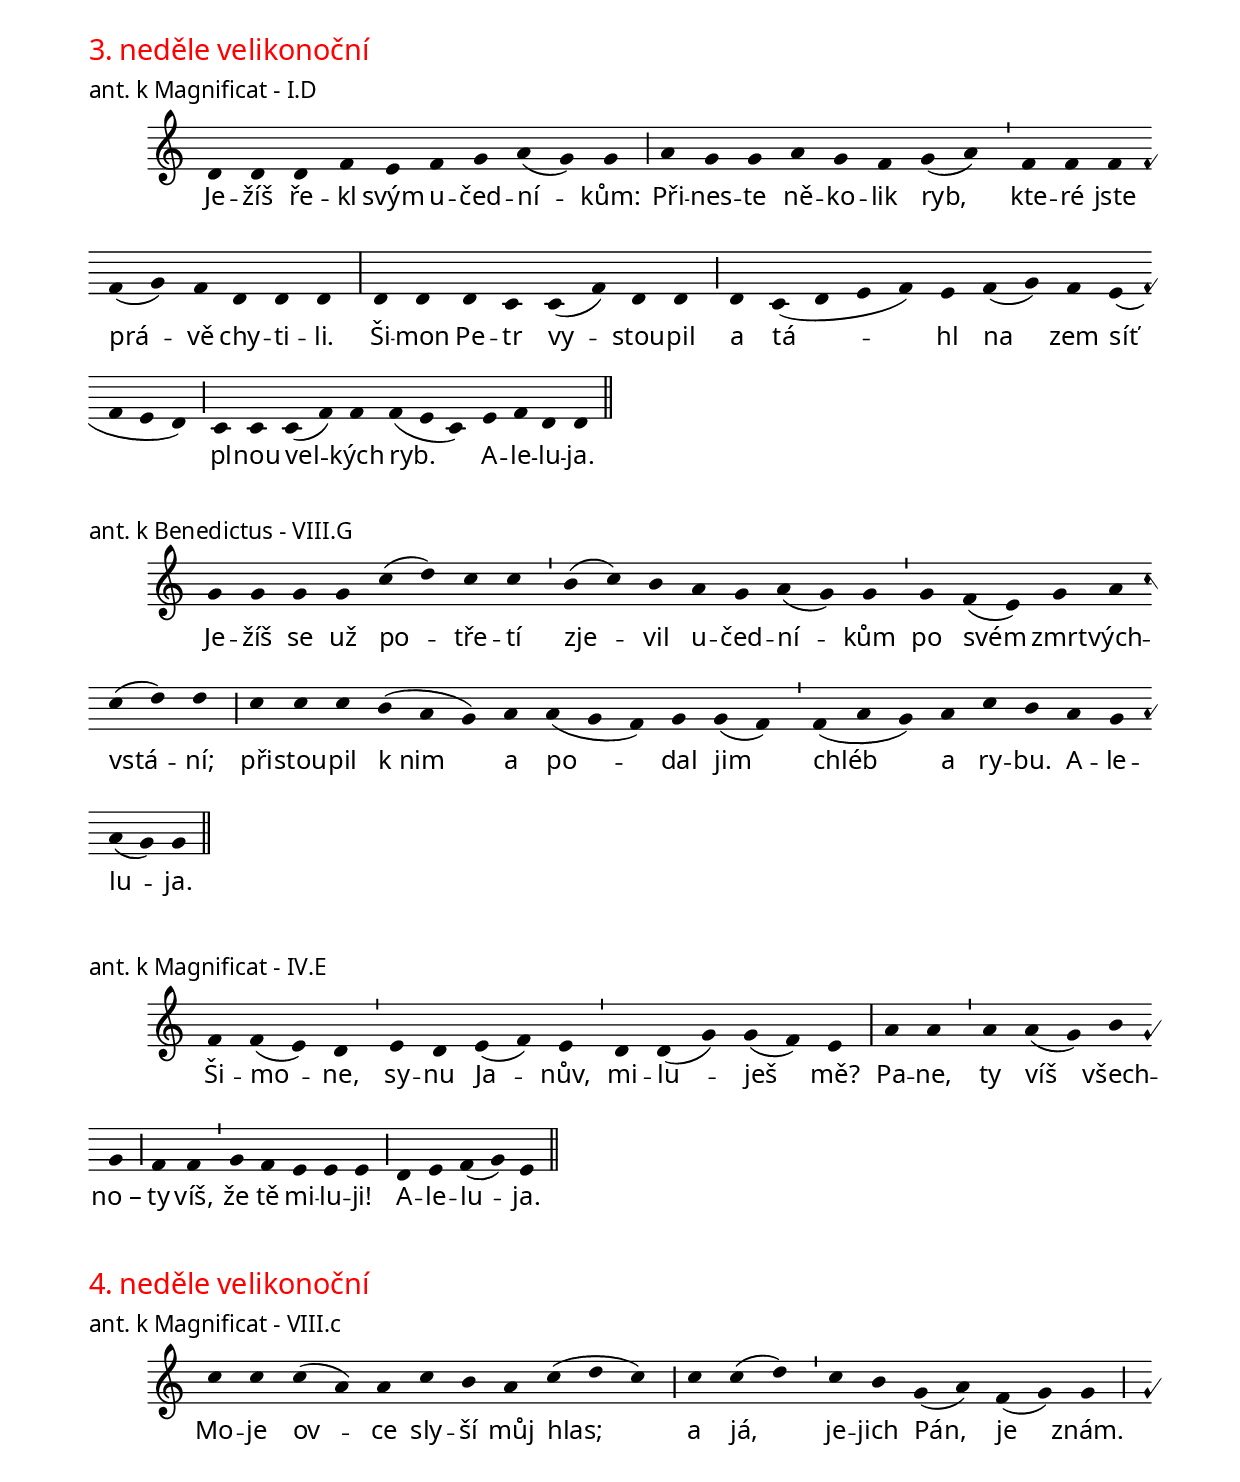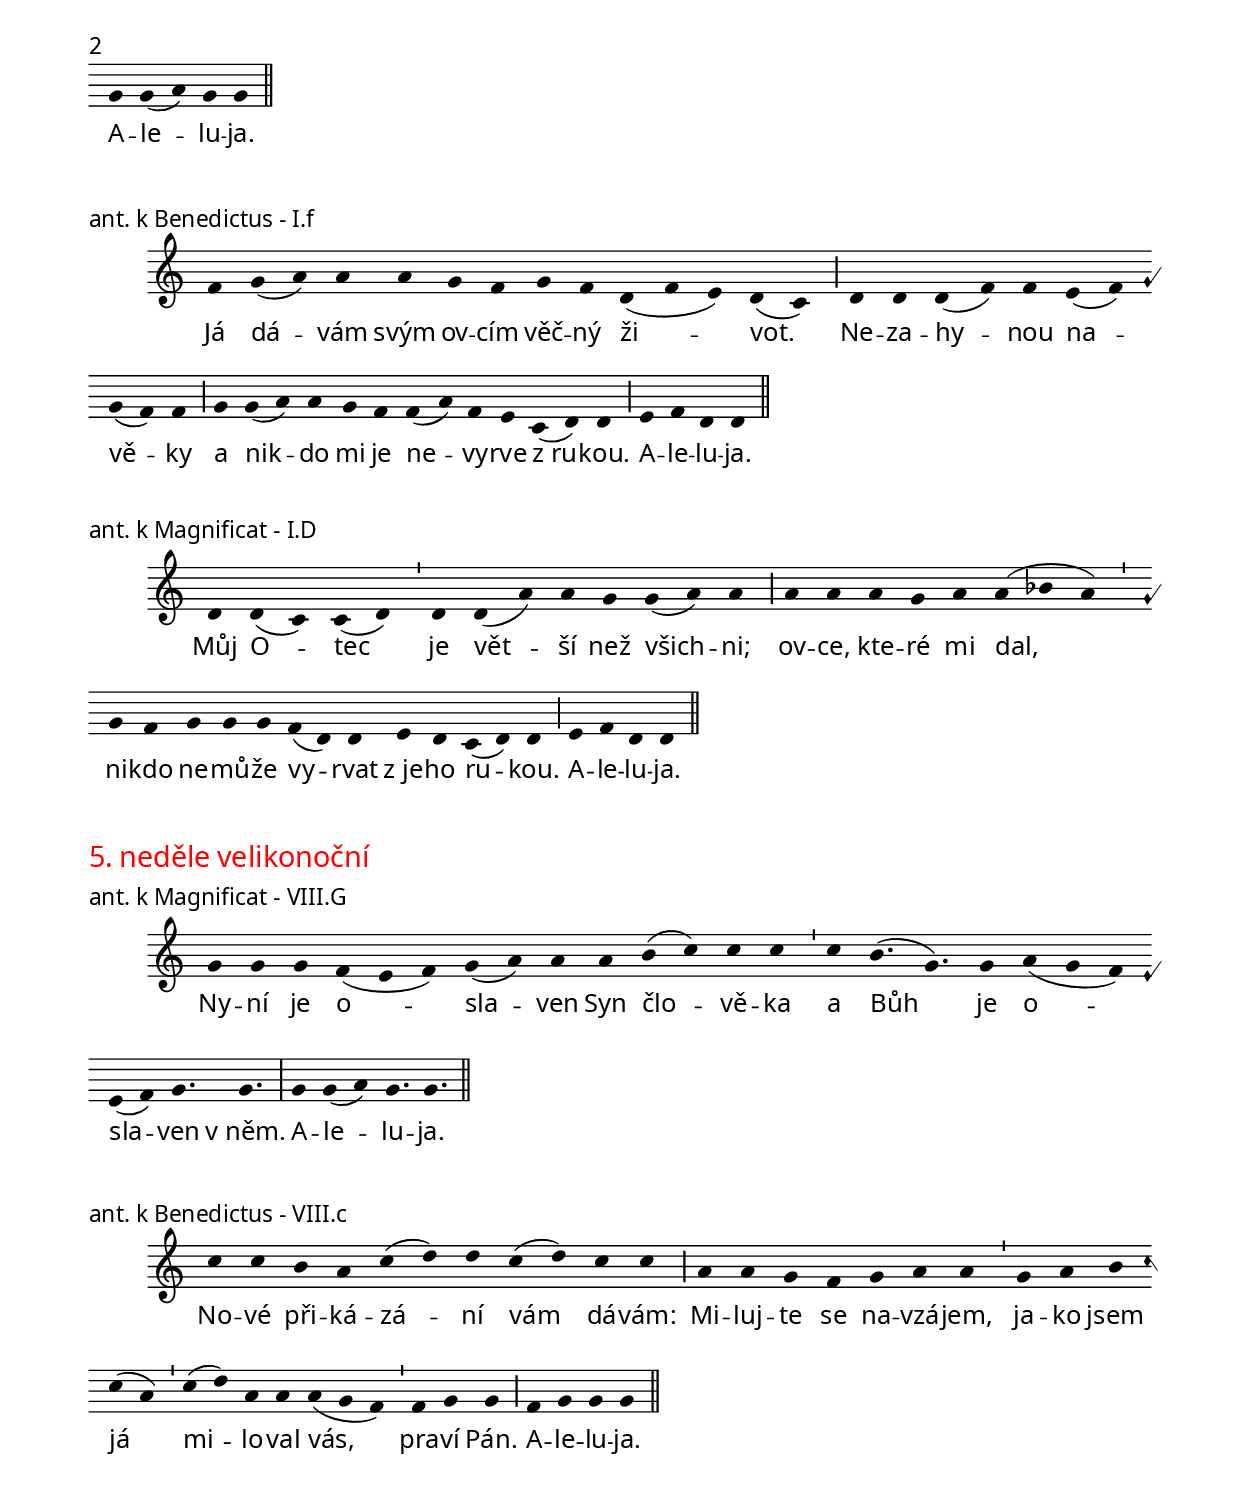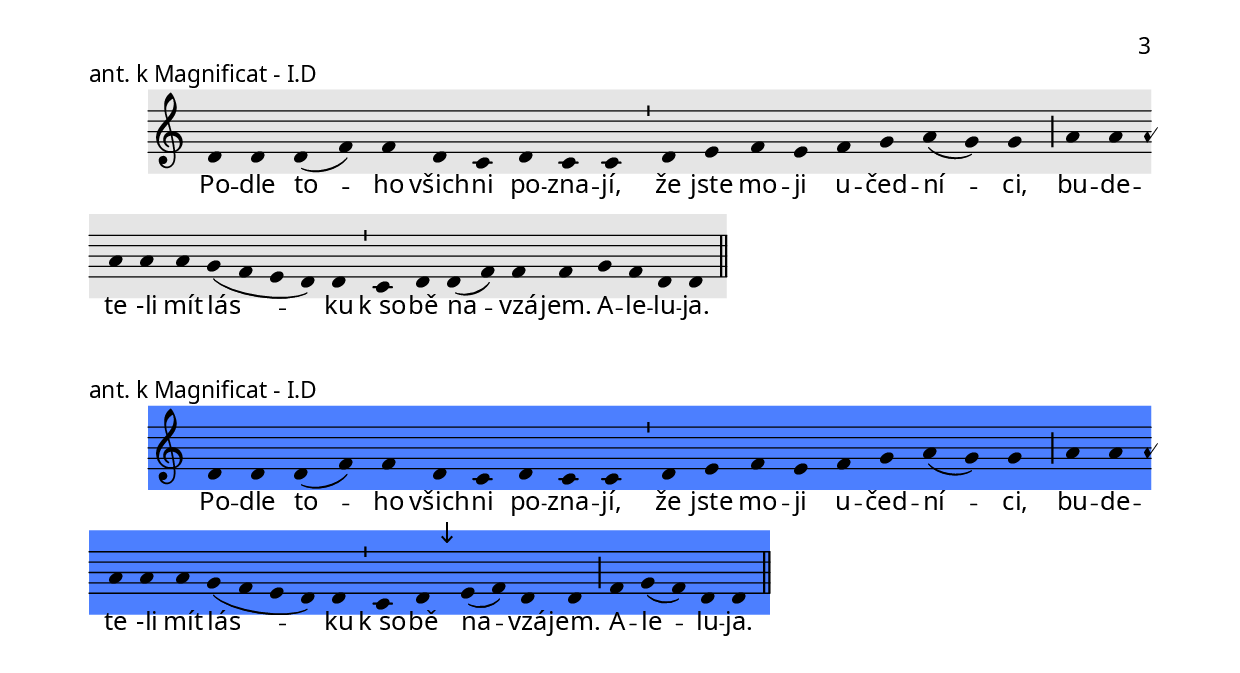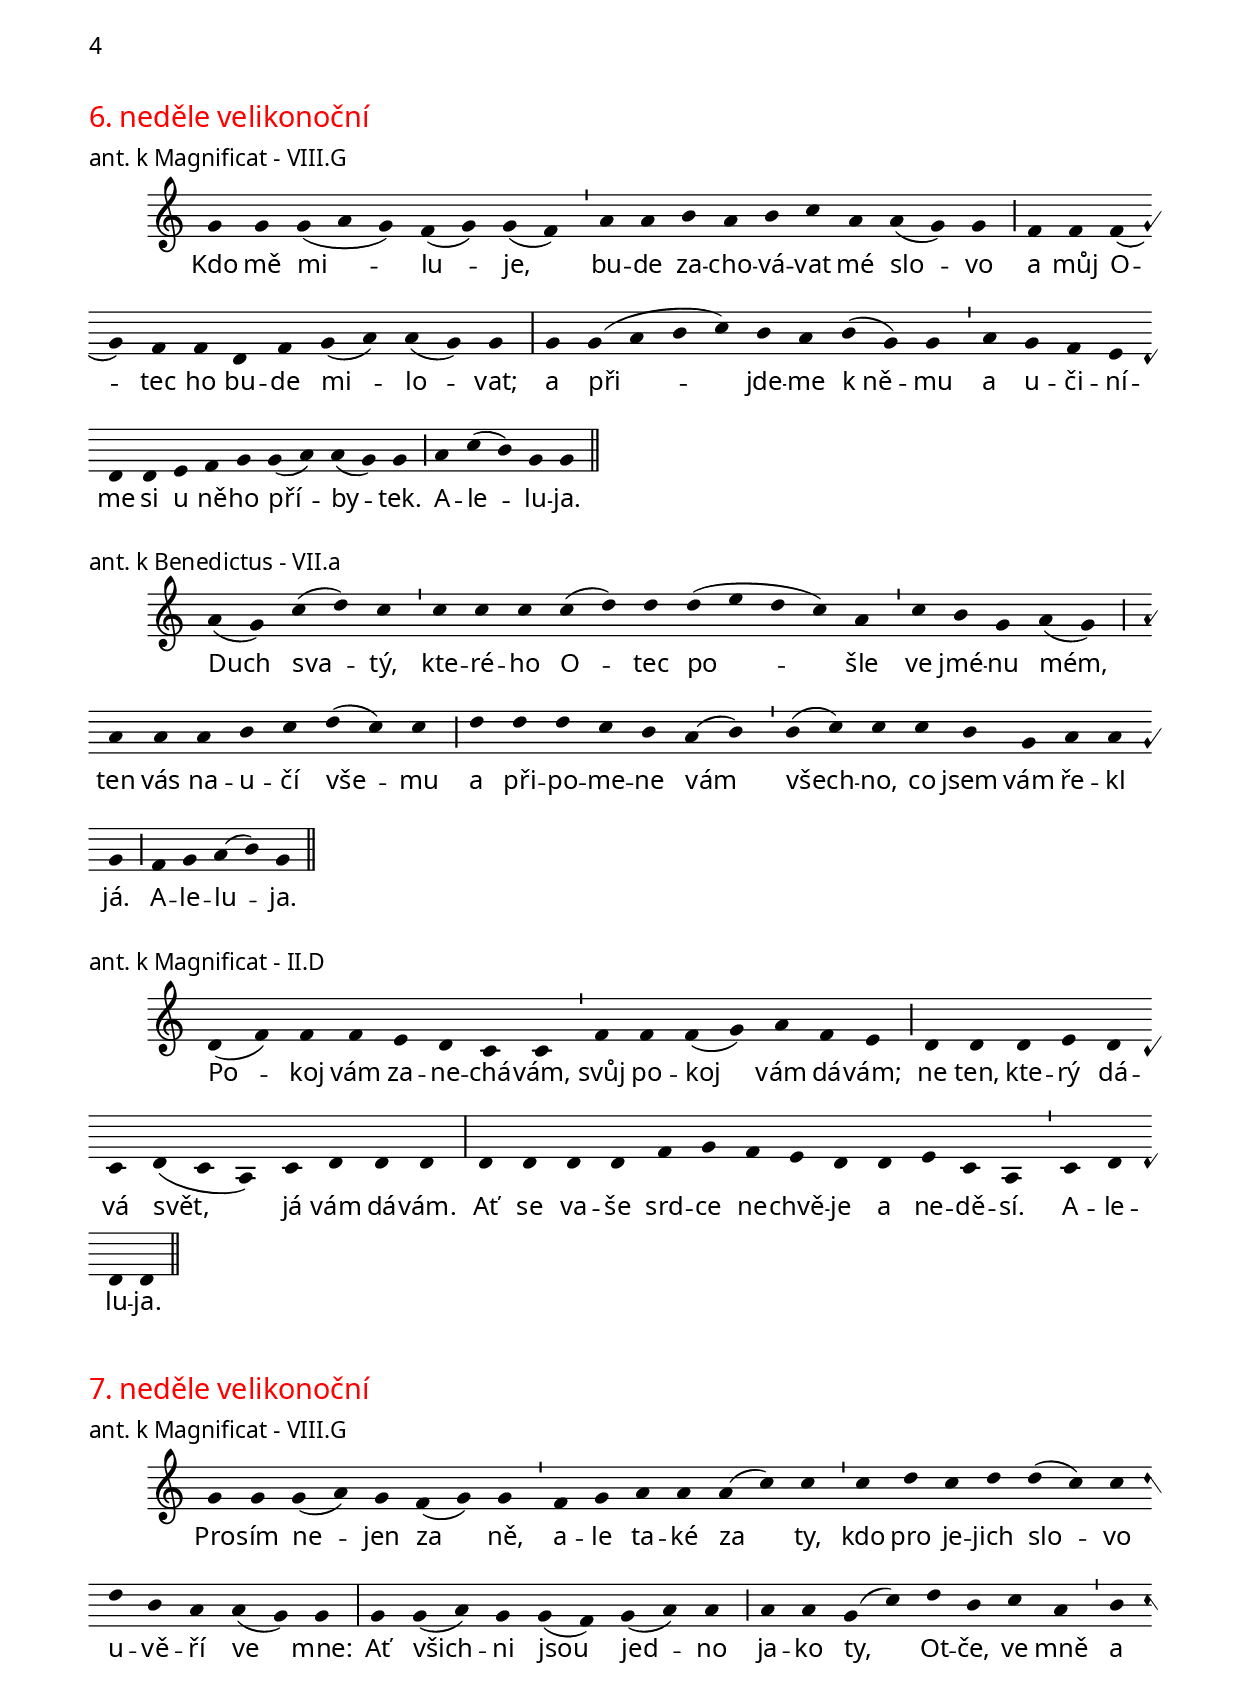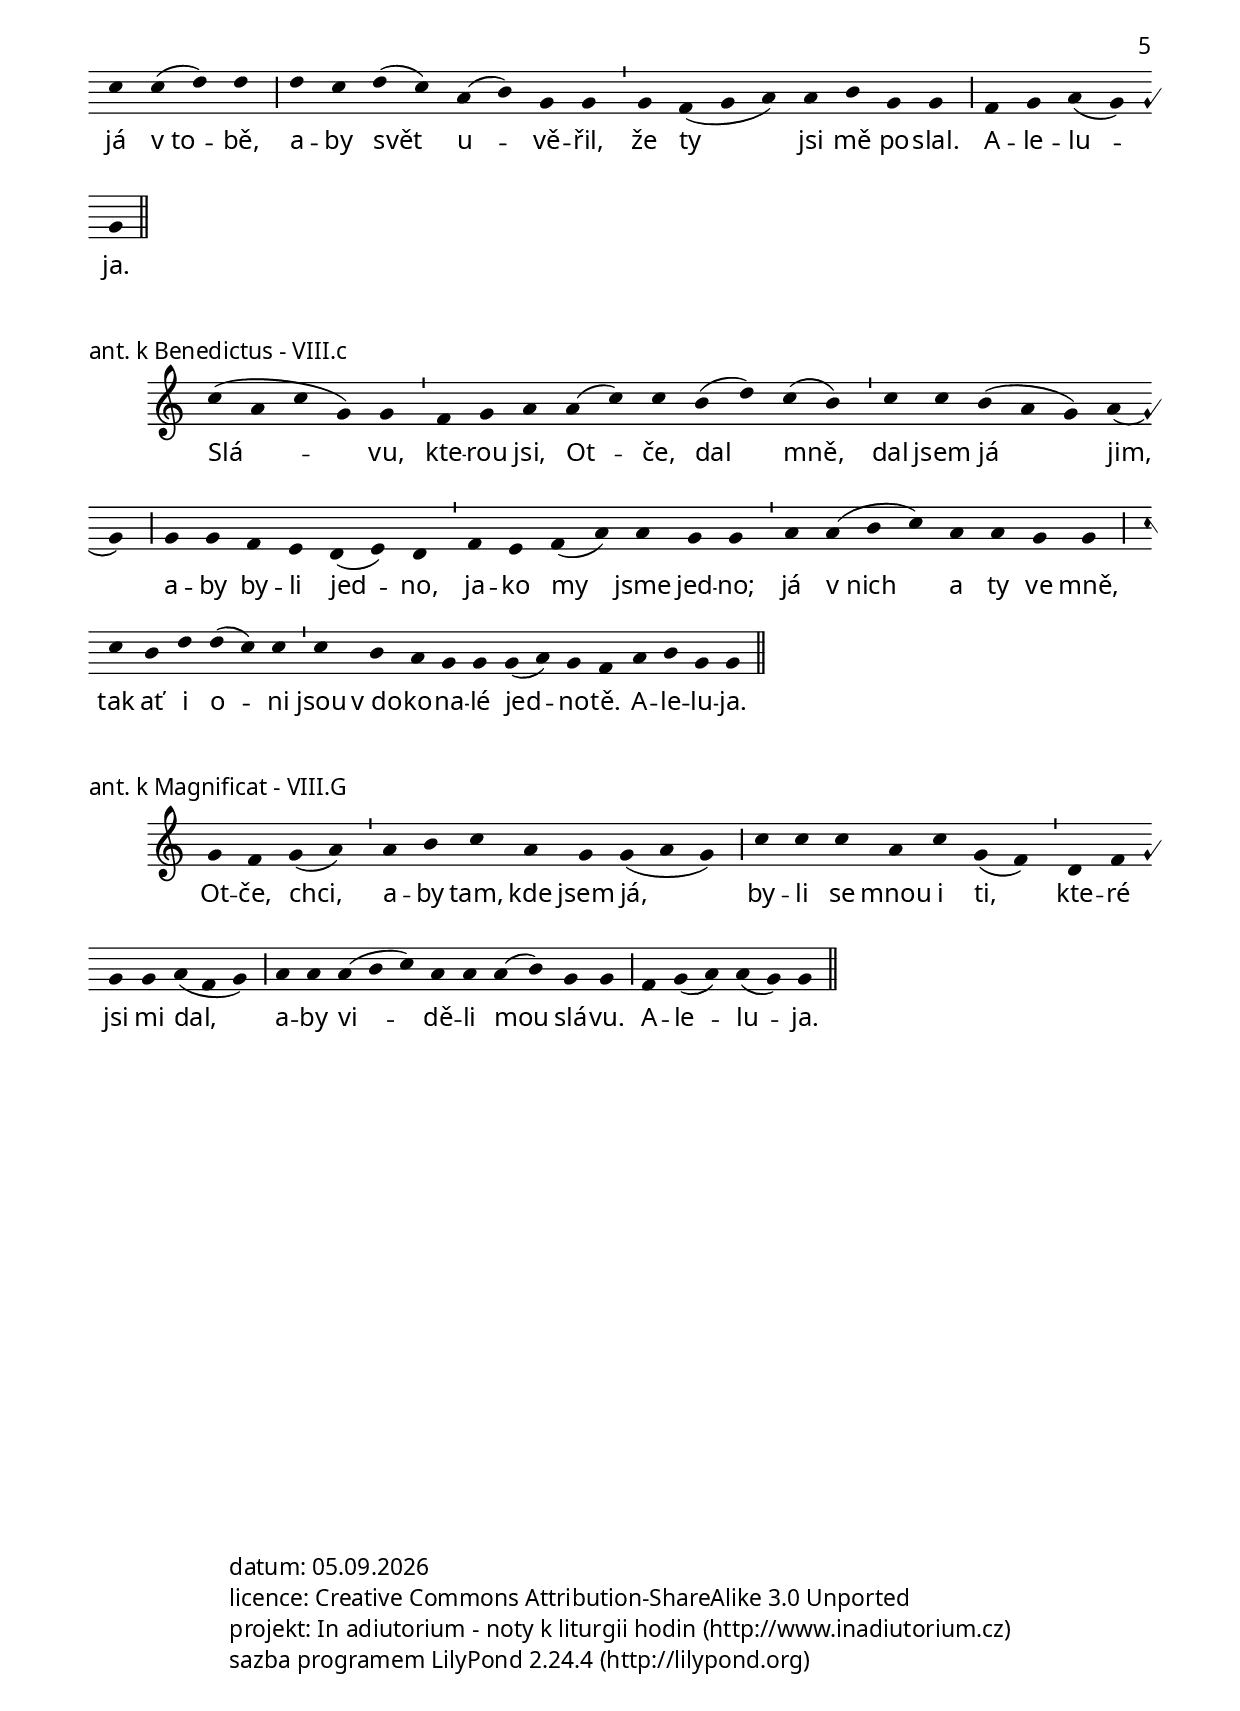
\include "../spolecne.ly"

\markup {\nadpisDen {3. neděle velikonoční}}

\score {
  \relative c' {
    \choralniRezim
    d4 d d f e f g a( g) g \barMaior
    a g g a g f g( a) \barMin
    f f f f( g) f d d d \barMax

    d d d c c( f) d d \barMaior
    d c( d e f) e f( g) f e( f e d) \barMaior
    c c c( f) f f( e c)
    e f d d \barFinalis
  }
  \addlyrics {
    Je -- žíš ře -- kl svým u -- čed -- ní -- kům:
    Při -- nes -- te ně -- ko -- lik ryb,
    kte -- ré jste prá -- vě chy -- ti -- li.

    Ši -- mon Pe -- tr vy -- stou -- pil
    a tá -- hl na zem síť pl -- nou vel -- kých ryb.
    A -- le -- lu -- ja.
  }
  \header {
    quid = "ant. k Magnificat"
    modus = "I"
    differentia = "D"
    psalmus = ""
    id = "iiimag1"
    piece = \markup {\sestavTitulekBezZalmu}
  }
}

\score {
  \relative c'' {
    \choralniRezim
    g4 g g g c( d) c c \barMin b( c) b a g a( g) g \barMin
    g f( e) g a c( d) d \barMaior
    c c c b( a g) a a( g f) g g( f) \barMin
    f( a g) a c b
    a g a( g) g \barFinalis
  }
  \addlyrics {
    Je -- žíš se už po -- tře -- tí zje -- vil u -- čed -- ní -- kům
    po svém zmrt -- vých -- vstá -- ní;
    při -- stou -- pil k_nim a po -- dal jim chléb a ry -- bu.
    A -- le -- lu -- ja.
  }
  \header {
    quid = "ant. k Benedictus"
    modus = "VIII"
    differentia = "G"
    psalmus = ""
    id = "iiiben"
    piece = \markup {\sestavTitulekBezZalmu}
  }
}

\score {
  \relative c' {
    \choralniRezim
    f4 f( e) d \barMin e d e( f) e \barMin d d( g) g( f) e \barMax
    a a \barMin a a( g) b g \barMaior
    f f \barMin g f e e e \barMaior
    d e f( g) e \barFinalis
  }
  \addlyrics {
    Ši -- mo -- ne, sy -- nu Ja -- nův, mi -- lu -- ješ mě?
    Pa -- ne, ty víš všech -- no_–
    ty víš, že tě mi -- lu -- ji!
    A -- le -- lu -- ja.
  }
  \header {
    quid = "ant. k Magnificat"
    modus = "IV"
    differentia = "E"
    psalmus = ""
    id = "iiimag2"
    piece = \markup {\sestavTitulekBezZalmu}
  }
}

\markup {\nadpisDen {4. neděle velikonoční}}

\score {
  \relative c'' {
    \choralniRezim
    c4 c c( a) a c b a c( d c) \barMaior
    c c( d) \barMin c b g( a) f( g) g \barMaior
    g g( a) g g \barFinalis
  }
  \addlyrics {
    Mo -- je ov -- ce sly -- ší můj hlas;
    a já, je -- jich Pán, je znám.
    A -- le -- lu -- ja.
  }
  \header {
    quid = "ant. k Magnificat"
    modus = "VIII"
    differentia = "c"
    psalmus = ""
    id = "ivmag1"
    piece = \markup {\sestavTitulekBezZalmu}
  }
}

\score {
  \relative c' {
    \choralniRezim
    f4 g( a) a a g f g f d( f e) d( c) \barMaior
    d d d( f) f e( f) g( f) f \barMaior
    g g( a) a g f f( a) f e c( d) d \barMaior
    e f d d \barFinalis
  }
  \addlyrics {
    Já dá -- vám svým ov -- cím věč -- ný ži -- vot.
    Ne -- za -- hy -- nou na -- vě -- ky
    a nik -- do mi je ne -- vy -- rve z_ru -- kou.
    A -- le -- lu -- ja.
  }
  \header {
    quid = "ant. k Benedictus"
    modus = "I"
    differentia = "f"
    psalmus = ""
    id = "ivben"
    piece = \markup {\sestavTitulekBezZalmu}
  }
}

\score {
  \relative c' {
    \choralniRezim
    d4 d( c) c( d) \barMin d d( a') a g g( a) a \barMaior
    a a a g a a( bes a) \barMin
    g f g g g f( d) d e d c( d) d \barMaior
    e f d d \barFinalis
  }
  \addlyrics {
    Můj O -- tec je vět -- ší než všich -- ni;
    ov -- ce, kte -- ré mi dal,
    ni -- kdo ne -- mů -- že vy -- rvat z_je -- ho ru -- kou.
    A -- le -- lu -- ja.
  }
  \header {
    quid = "ant. k Magnificat"
    modus = "I"
    differentia = "D"
    psalmus = ""
    id = "ivmag2"
    piece = \markup {\sestavTitulekBezZalmu}
  }
}

\markup {\nadpisDen {5. neděle velikonoční}}

\score {
  \relative c'' {
    \choralniRezim
    g4 g g f( e f) g( a) a a b( c) c c \barMin
    c b4.( g) g4 a( g f) e( f) g4. g \barMax
    g4 g( a) g4. g \barFinalis
  }
  \addlyrics {
    Ny -- ní je o -- sla -- ven Syn člo -- vě -- ka
    a Bůh je o -- sla -- ven v_něm.
    A -- le -- lu -- ja.
  }
  \header {
    quid = "ant. k Magnificat"
    modus = "VIII"
    differentia = "G"
    psalmus = ""
    fial = "velikonoce_nanebevstoupeni.ly#2ne-a3"
    id = "vmag1"
    piece = \markup {\sestavTitulekBezZalmu}
  }
}

\score {
  \relative c'' {
    \choralniRezim
    c4 c b a c( d) d c( d) c c \barMaior
    a a g f g a a \barMin
    g a b c( a) \barMin c( d) a a a( g f) \barMin
    f g g \barMaior
    f g g g \barFinalis
  }
  \addlyrics {
    No -- vé při -- ká -- zá -- ní vám dá -- vám:
    Mi -- luj -- te se na -- vzá -- jem,
    ja -- ko jsem já mi -- lo -- val vás,
    pra -- ví Pán.
    A -- le -- lu -- ja.
  }
  \header {
    quid = "ant. k Benedictus"
    modus = "VIII"
    differentia = "c"
    psalmus = ""
    id = "vben"
    piece = \markup {\sestavTitulekBezZalmu}
  }
}

\pageBreak

\score {
  \relative c' {
    \zvyraznovacSedy
    \choralniRezim
    d4 d d( f) f d c d c c \barMin
    d e f e f g a( g) g \barMaior
    a a a a a g( f e d) d \barMin c d d( f) f f
    g f d d \barFinalis
  }
  \addlyrics {
    Po -- dle to -- ho všich -- ni po -- zna -- jí,
    že jste mo -- ji u -- čed -- ní -- ci,
    bu -- de -- te -li mít lás -- ku k_so -- bě na -- vzá -- jem.
    A -- le -- lu -- ja.
  }
  \header {
    quid = "ant. k Magnificat"
    modus = "I"
    differentia = "D"
    psalmus = ""
    id = "vmagii"
    piece = \markup {\sestavTitulekBezZalmu}
  }
}

\score {
  \relative c' {
    \zvyraznovacModry
    \choralniRezim
    d4 d d( f) f d c d c c \barMin
    d e f e f g a( g) g \barMaior
    a a a a a g( f e d) d \barMin
    c d \mark\sipka e( f) d d \barMaior
    f g( f) d d \barFinalis
  }
  \addlyrics {
    Po -- dle to -- ho všich -- ni po -- zna -- jí,
    že jste mo -- ji u -- čed -- ní -- ci,
    bu -- de -- te -li mít lás -- ku
    k_so -- bě na -- vzá -- jem.
    A -- le -- lu -- ja.
  }
  \header {
    quid = "ant. k Magnificat"
    modus = "I"
    differentia = "D"
    psalmus = ""
    id = "vmagii"
    piece = \markup {\sestavTitulekBezZalmu}
  }
}

\pageBreak

\markup {\nadpisDen {6. neděle velikonoční}}

\score {
  \relative c'' {
    \choralniRezim
    g4 g g( a g) f( g) g( f) \barMin
    a a b a b c a a( g) g \barMaior
    f f f( g) f f d f g( a) a( g) g \barMax

    g g( a b c) b a b( g) g \barMin
    a g f e d d e f g g( a) a( g) g \barMaior
    a c( b) g g \barFinalis
  }
  \addlyrics {
    Kdo mě  mi -- lu -- je,
    bu -- de za -- cho -- vá -- vat mé slo -- vo
    a můj O -- tec ho bu -- de mi -- lo -- vat;

    a při -- jde -- me k_ně -- mu
    a u -- či -- ní -- me si u ně -- ho pří -- by -- tek.
    A -- le -- lu -- ja.
  }
  \header {
    quid = "ant. k Magnificat"
    modus = "VIII"
    differentia = "G"
    psalmus = ""
    id = "vimag1"
    piece = \markup {\sestavTitulekBezZalmu}
  }
}

\score {
  \relative c'' {
    \choralniRezim
    a( g) c( d) c \barMin
    c c c c( d) d d( e d c) a \barMin c b g a( g) \barMaior
    a a a b c d( c) c \barMaior
    d d d c b a( b) \barMin
    b( c) c c b g a a g \barMaior
    f g a( b) g \barFinalis
  }
  \addlyrics {
    Duch sva -- tý,
    kte -- ré -- ho O -- tec po -- šle ve jmé -- nu mém,
    ten vás na -- u -- čí vše -- mu
    a při -- po -- me -- ne vám všech -- no,
    co jsem vám ře -- kl já.
    A -- le -- lu -- ja.
  }
  \header {
    quid = "ant. k Benedictus"
    modus = "VII"
    differentia = "a"
    psalmus = ""
    id = "viben"
    piece = \markup {\sestavTitulekBezZalmu}
  }
}

\score {
  \relative c' {
    \choralniRezim
    d4( f) f f e d c c \barMin
    f f f( g) a f e \barMaior
    d d d e d c d( c a) c d d d \barMax
    d d d d f g f e d d e c a \barMin
    c d d d \barFinalis
  }
  \addlyrics {
    Po -- koj vám za -- ne -- chá -- vám,
    svůj po -- koj vám dá -- vám;
    ne ten, kte -- rý dá -- vá svět, já vám dá -- vám.
    Ať se va -- še srd -- ce ne -- chvě -- je a ne -- dě -- sí.
    A -- le -- lu -- ja.
  }
  \header {
    quid = "ant. k Magnificat"
    modus = "II"
    differentia = "D"
    psalmus = ""
    id = "vimag2"
    piece = \markup {\sestavTitulekBezZalmu}
  }
}

\markup {\nadpisDen {7. neděle velikonoční}}

\score {
  \relative c'' {
    \choralniRezim
    g4 g g( a) g f( g) g \barMin
    f g a a a( c) c \barMin c d c d d( c) c d b a a( g) g \barMax
    g g( a) g g( f) g( a) a \barMaior
    a a g( c) d b c a \barMin b c c( d) d \barMaior
    d c d( c) a( b) g g \barMin g f( g a) a b g g \barMaior
    f g a( g) g \barFinalis
  }
  \addlyrics {
    Pro -- sím ne -- jen za ně,
    a -- le ta -- ké za ty, kdo pro je -- jich slo -- vo u -- vě -- ří ve mne:
    Ať všich -- ni jsou jed -- no
    ja -- ko ty, Ot -- če, ve mně a já v_to -- bě,
    a -- by svět u -- vě -- řil, že ty jsi mě po -- slal.
    A -- le -- lu -- ja.
  }
  \header {
    quid = "ant. k Magnificat"
    modus = "VIII"
    differentia = "G"
    psalmus = ""
    id = "viimag1"
    piece = \markup {\sestavTitulekBezZalmu}
  }
}

\score {
  \relative c'' {
    \choralniRezim
    c( a c g) g \barMin f g a a( c) c b( d) c( b) \barMin
    c c b( a g) a( g) \barMaior
    g g f e d( e) d \barMin f e f( a) a g g \barMin
    a a( b c) a a g g \barMaior
    c b d d( c) c \barMin c b a g g g( a) g f
    a b g g \barFinalis
  }
  \addlyrics {
    Slá -- vu, kte -- rou jsi, Ot -- če, dal mně,
    dal jsem já jim,
    a -- by by -- li jed -- no, ja -- ko my jsme jed -- no;
    já v_nich a ty ve mně,
    tak ať i o -- ni jsou v_do -- ko -- na -- lé jed -- no -- tě.
    A -- le -- lu -- ja.
  }
  \header {
    quid = "ant. k Benedictus"
    modus = "VIII"
    differentia = "c"
    psalmus = ""
    id = "viiben"
    piece = \markup {\sestavTitulekBezZalmu}
  }
}

\score {
  \relative c'' {
    \choralniRezim
    g4 f g( a) \barMin
    a b c a g g( a g) \barMaior
    c c c a c g( f) \barMin d f g g a( f g) \barMaior
    a a a( b c) a a a( b) g g \barMaior
    f g( a) a( g) g \barFinalis
  }
  \addlyrics {
    Ot -- če, chci,
    a -- by tam, kde jsem já,
    by -- li se mnou i ti, kte -- ré jsi mi dal,
    a -- by vi -- dě -- li mou slá -- vu.
    A -- le -- lu -- ja.
  }
  \header {
    quid = "ant. k Magnificat"
    modus = "VIII"
    differentia = "G"
    psalmus = ""
    id = "viimag2"
    piece = \markup {\sestavTitulekBezZalmu}
  }
}